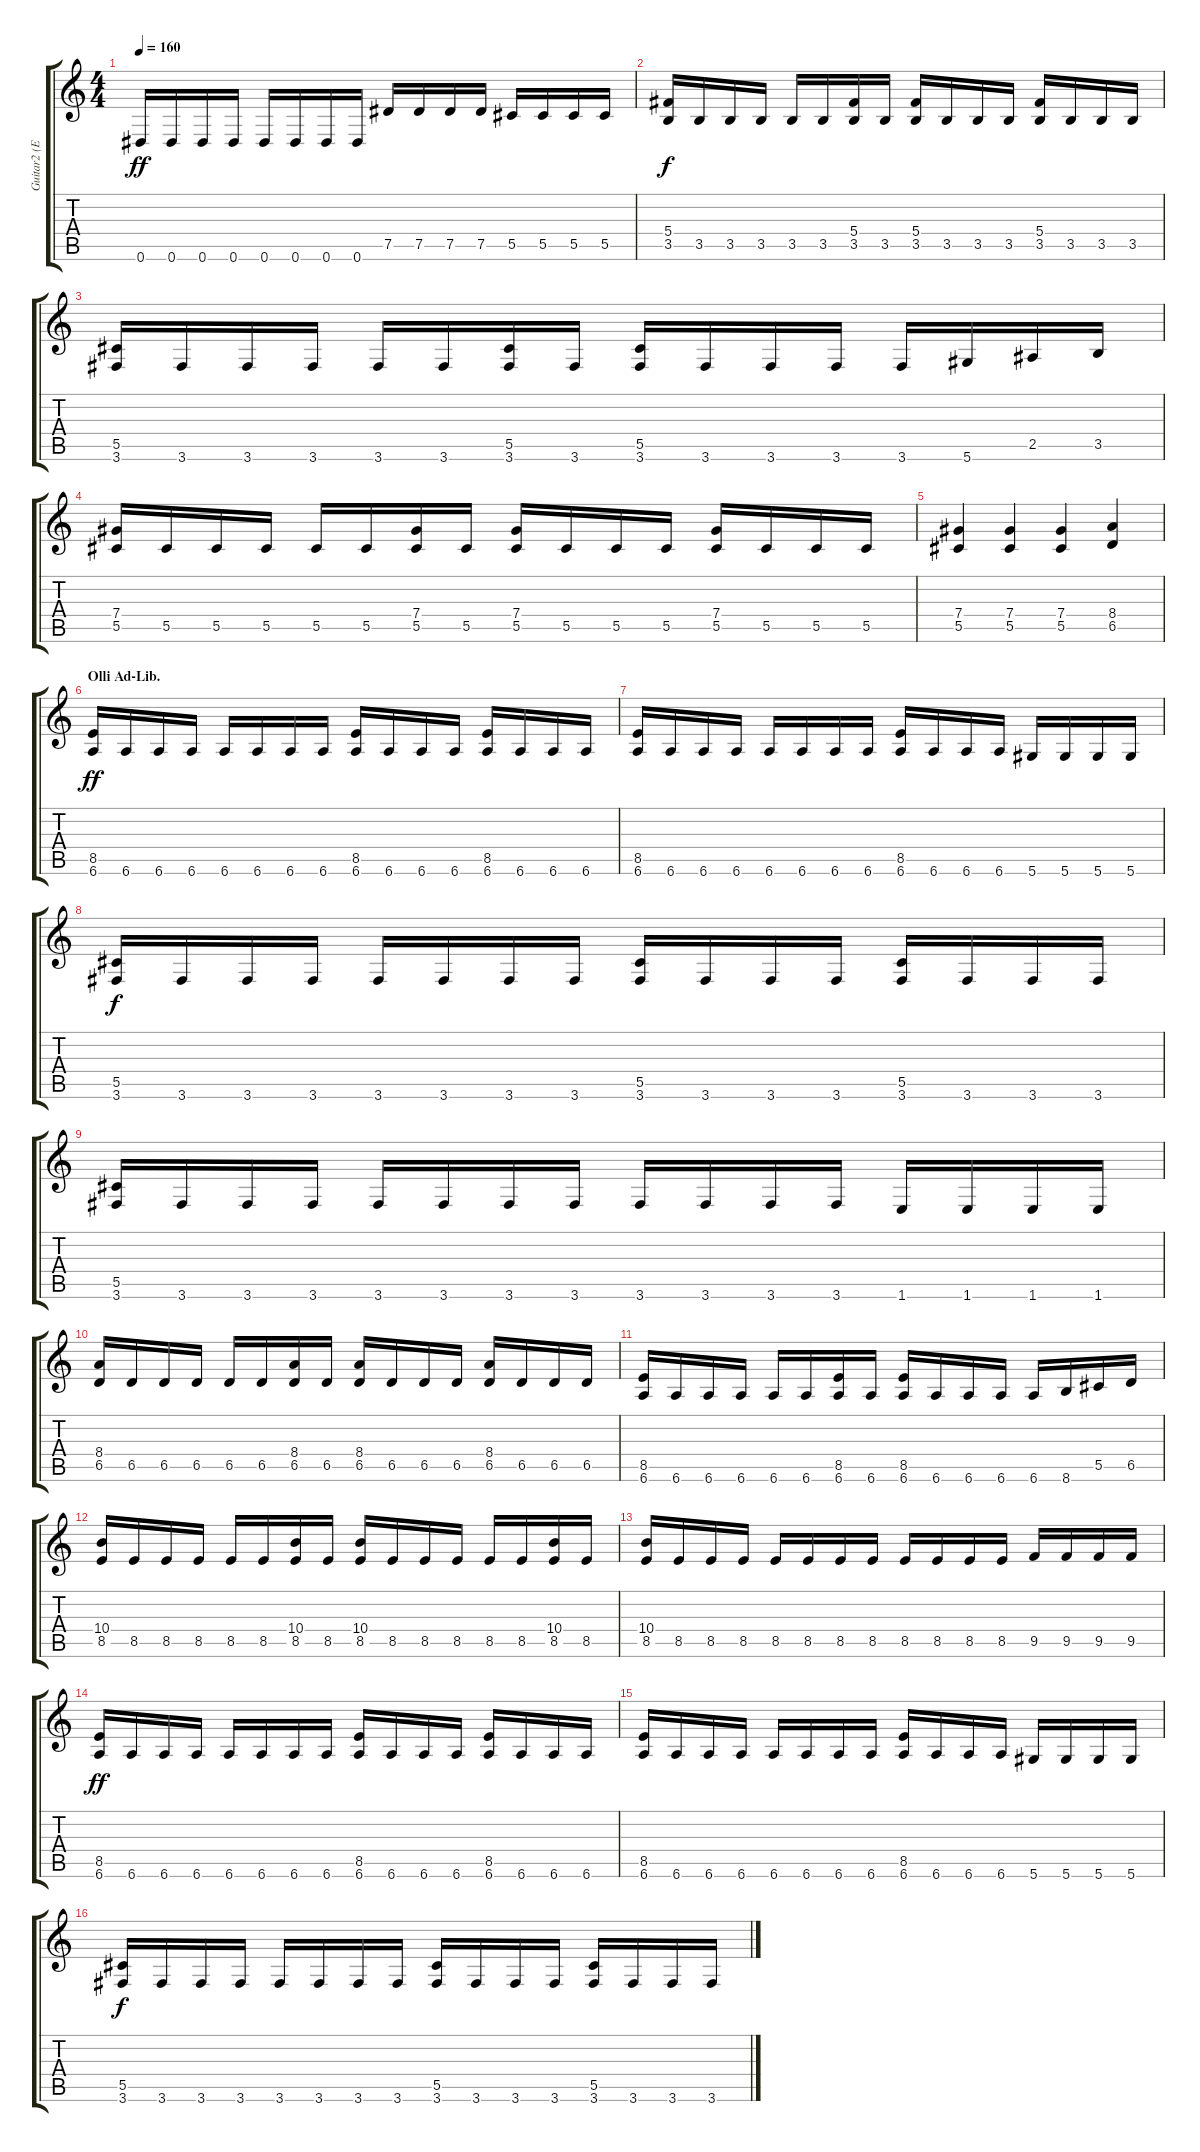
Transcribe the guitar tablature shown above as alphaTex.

\track ("Guitar2 (Eb-tuning)" "Guitar2 (E") {instrument overdrivenguitar}
\staff {score tabs}
\tuning (Eb4 Bb3 Gb3 Db3 Ab2 Eb2) {hide}
\ts (4 4)
\tempo 160
\clef g2
\ks c
0.6.16{dy ff} 0.6.16 0.6.16 0.6.16 0.6.16 0.6.16 0.6.16 0.6.16 7.5.16 7.5.16 7.5.16 7.5.16 5.5.16 5.5.16 5.5.16 5.5.16 |
(5.4 3.5).16{dy f} 3.5.16 3.5.16 3.5.16 3.5.16 3.5.16 (5.4 3.5).16 3.5.16 (5.4 3.5).16 3.5.16 3.5.16 3.5.16 (5.4 3.5).16 3.5.16 3.5.16 3.5.16 |
(5.5 3.6).16 3.6.16 3.6.16 3.6.16 3.6.16 3.6.16 (5.5 3.6).16 3.6.16 (5.5 3.6).16 3.6.16 3.6.16 3.6.16 3.6.16 5.6.16 2.5.16 3.5.16 |
(7.4 5.5).16 5.5.16 5.5.16 5.5.16 5.5.16 5.5.16 (7.4 5.5).16 5.5.16 (7.4 5.5).16 5.5.16 5.5.16 5.5.16 (7.4 5.5).16 5.5.16 5.5.16 5.5.16 |
(7.4 5.5).4 (7.4 5.5).4 (7.4 5.5).4 (8.4 6.5).4 |
\section ("" "Olli Ad-Lib.")
(8.5 6.6).16{dy ff} 6.6.16 6.6.16 6.6.16 6.6.16 6.6.16 6.6.16 6.6.16 (8.5 6.6).16 6.6.16 6.6.16 6.6.16 (8.5 6.6).16 6.6.16 6.6.16 6.6.16 |
(8.5 6.6).16 6.6.16 6.6.16 6.6.16 6.6.16 6.6.16 6.6.16 6.6.16 (8.5 6.6).16 6.6.16 6.6.16 6.6.16 5.6.16 5.6.16 5.6.16 5.6.16 |
(5.5 3.6).16{dy f} 3.6.16 3.6.16 3.6.16 3.6.16 3.6.16 3.6.16 3.6.16 (5.5 3.6).16 3.6.16 3.6.16 3.6.16 (5.5 3.6).16 3.6.16 3.6.16 3.6.16 |
(5.5 3.6).16 3.6.16 3.6.16 3.6.16 3.6.16 3.6.16 3.6.16 3.6.16 3.6.16 3.6.16 3.6.16 3.6.16 1.6.16 1.6.16 1.6.16 1.6.16 |
(8.4 6.5).16 6.5.16 6.5.16 6.5.16 6.5.16 6.5.16 (8.4 6.5).16 6.5.16 (8.4 6.5).16 6.5.16 6.5.16 6.5.16 (8.4 6.5).16 6.5.16 6.5.16 6.5.16 |
(8.5 6.6).16 6.6.16 6.6.16 6.6.16 6.6.16 6.6.16 (8.5 6.6).16 6.6.16 (8.5 6.6).16 6.6.16 6.6.16 6.6.16 6.6.16 8.6.16 5.5.16 6.5.16 |
(10.4 8.5).16 8.5.16 8.5.16 8.5.16 8.5.16 8.5.16 (10.4 8.5).16 8.5.16 (10.4 8.5).16 8.5.16 8.5.16 8.5.16 8.5.16 8.5.16 (10.4 8.5).16 8.5.16 |
(10.4 8.5).16 8.5.16 8.5.16 8.5.16 8.5.16 8.5.16 8.5.16 8.5.16 8.5.16 8.5.16 8.5.16 8.5.16 9.5.16 9.5.16 9.5.16 9.5.16 |
(8.5 6.6).16{dy ff} 6.6.16 6.6.16 6.6.16 6.6.16 6.6.16 6.6.16 6.6.16 (8.5 6.6).16 6.6.16 6.6.16 6.6.16 (8.5 6.6).16 6.6.16 6.6.16 6.6.16 |
(8.5 6.6).16 6.6.16 6.6.16 6.6.16 6.6.16 6.6.16 6.6.16 6.6.16 (8.5 6.6).16 6.6.16 6.6.16 6.6.16 5.6.16 5.6.16 5.6.16 5.6.16 |
(5.5 3.6).16{dy f} 3.6.16 3.6.16 3.6.16 3.6.16 3.6.16 3.6.16 3.6.16 (5.5 3.6).16 3.6.16 3.6.16 3.6.16 (5.5 3.6).16 3.6.16 3.6.16 3.6.16
